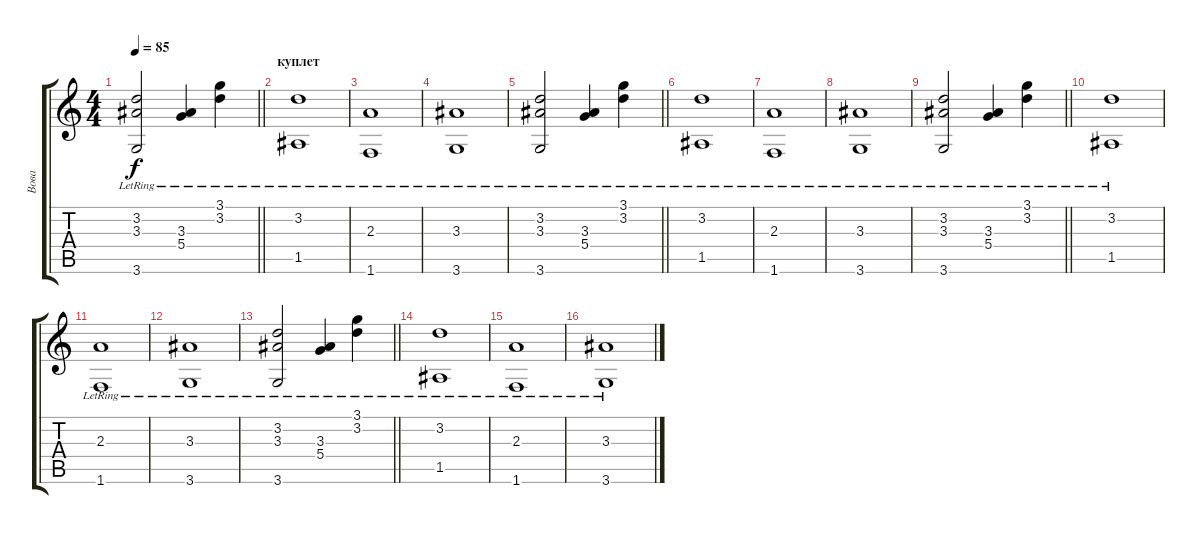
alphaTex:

\track ("Вова" "Вова") {instrument electricguitarjazz}
\staff {score tabs}
\tuning (E4 B3 G3 D3 A2 E2) {hide}
\ts (4 4)
\tempo 85
\clef g2
\barLineRight lightlight
\ks c
(3.2{lr} 3.3{lr} 3.6{lr}).2{dy f} (3.3{lr} 5.4).4 (3.1{lr} 3.2{lr}).4 |
\section ("" "куплет")
(3.2{lr} 1.5{lr}).1 |
(2.3{lr} 1.6{lr}).1 |
(3.3{lr} 3.6{lr}).1 |
\barLineRight lightlight
(3.2{lr} 3.3{lr} 3.6{lr}).2 (3.3{lr} 5.4).4 (3.1{lr} 3.2{lr}).4 |
(3.2{lr} 1.5{lr}).1 |
(2.3{lr} 1.6{lr}).1 |
(3.3{lr} 3.6{lr}).1 |
\barLineRight lightlight
(3.2{lr} 3.3{lr} 3.6{lr}).2 (3.3{lr} 5.4).4 (3.1{lr} 3.2{lr}).4 |
(3.2{lr} 1.5{lr}).1 |
(2.3{lr} 1.6{lr}).1 |
(3.3{lr} 3.6{lr}).1 |
\barLineRight lightlight
(3.2{lr} 3.3{lr} 3.6{lr}).2 (3.3{lr} 5.4).4 (3.1{lr} 3.2{lr}).4 |
(3.2{lr} 1.5{lr}).1 |
(2.3{lr} 1.6{lr}).1 |
(3.3{lr} 3.6{lr}).1
